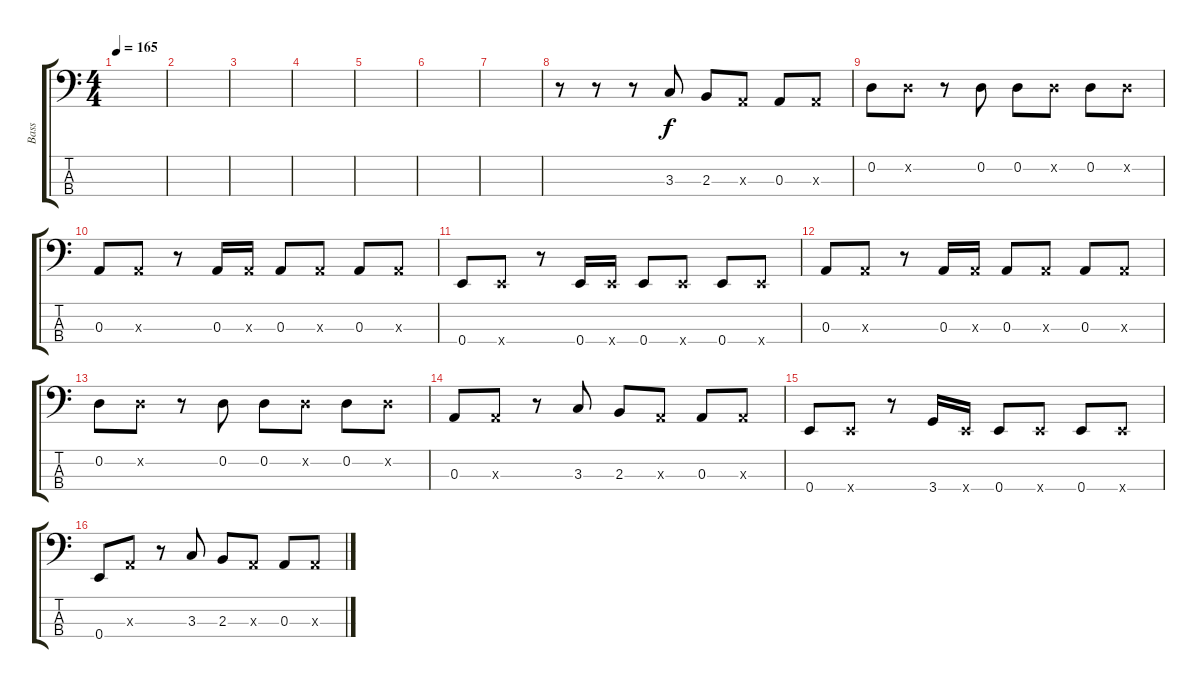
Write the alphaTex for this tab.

\track ("Bass" "Bass") {instrument electricbassfinger}
\staff {score tabs}
\tuning (G2 D2 A1 E1) {hide}
\ts (4 4)
\tempo 165
\clef f4
\ks c
|
|
|
|
|
|
|
r.8 r.8 r.8 3.3.8 2.3.8 0.3{x}.8 0.3.8 0.3{x}.8 |
0.2.8 0.2{x}.8 r.8 0.2.8 0.2.8 0.2{x}.8 0.2.8 0.2{x}.8 |
0.3.8 0.3{x}.8 r.8 0.3.16 0.3{x}.16 0.3.8 0.3{x}.8 0.3.8 0.3{x}.8 |
0.4.8 0.4{x}.8 r.8 0.4.16 0.4{x}.16 0.4.8 0.4{x}.8 0.4.8 0.4{x}.8 |
0.3.8 0.3{x}.8 r.8 0.3.16 0.3{x}.16 0.3.8 0.3{x}.8 0.3.8 0.3{x}.8 |
0.2.8 0.2{x}.8 r.8 0.2.8 0.2.8 0.2{x}.8 0.2.8 0.2{x}.8 |
0.3.8 0.3{x}.8 r.8 3.3.8 2.3.8 0.3{x}.8 0.3.8 0.3{x}.8 |
0.4.8 0.4{x}.8 r.8 3.4.16 0.4{x}.16 0.4.8 0.4{x}.8 0.4.8 0.4{x}.8 |
0.4.8 0.3{x}.8 r.8 3.3.8 2.3.8 0.3{x}.8 0.3.8 0.3{x}.8
